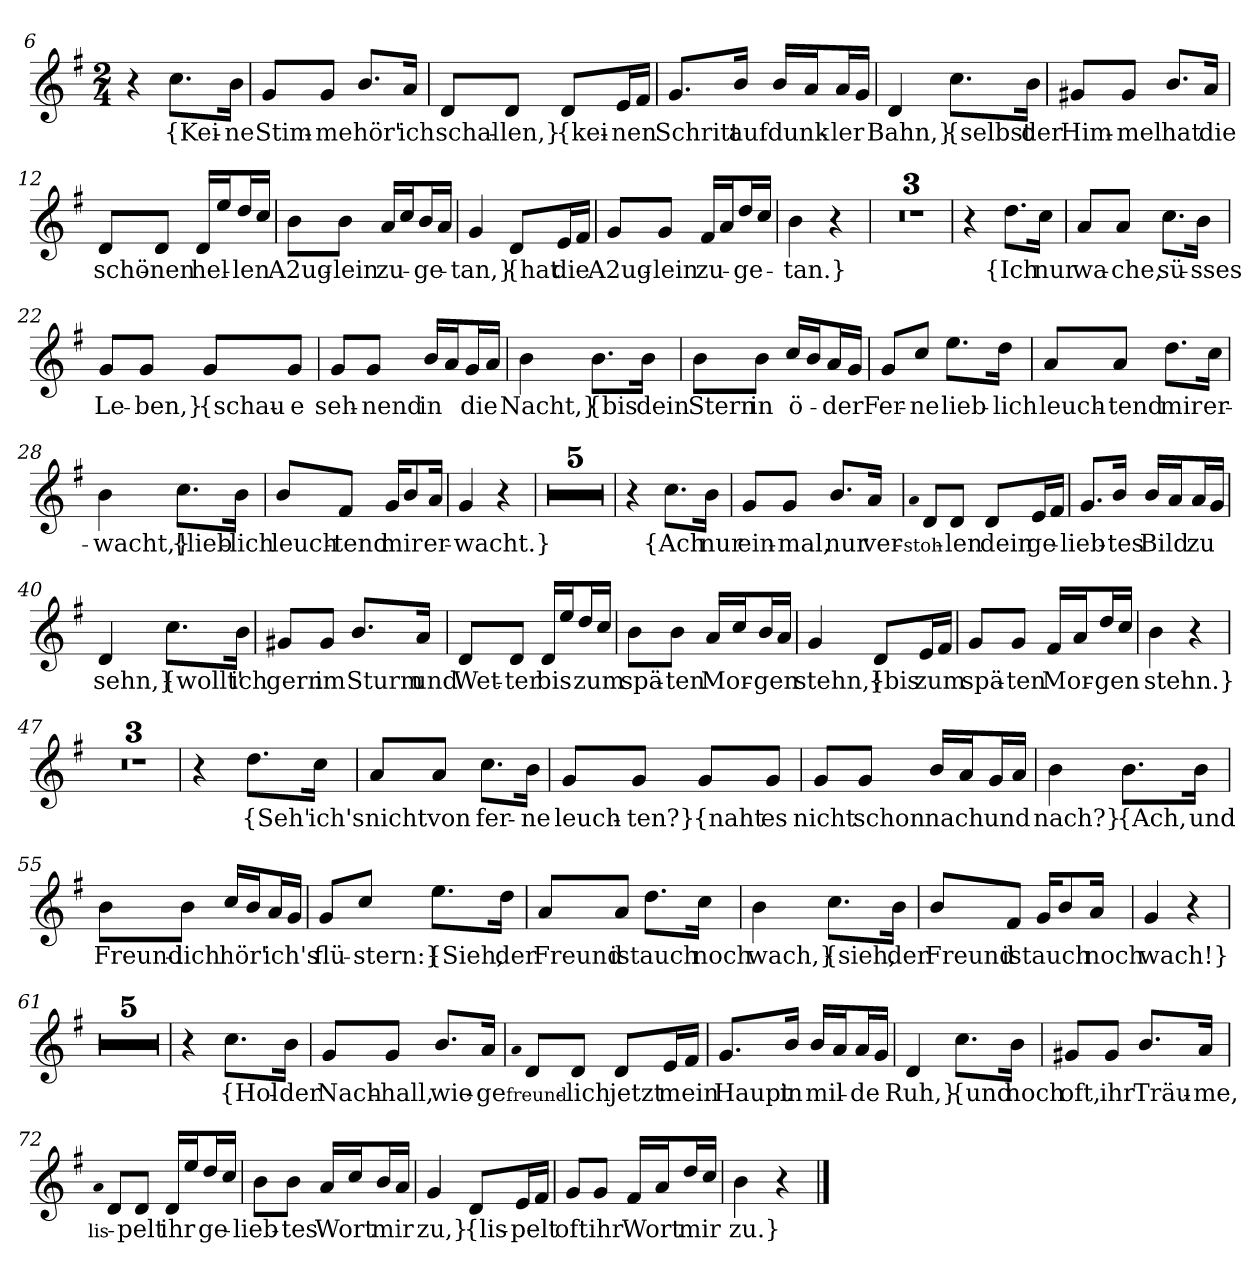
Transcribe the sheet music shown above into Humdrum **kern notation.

**kern	**text
*part1	*part1
*staff1	*staff1
*clefG2	*
*k[f#]	*
*M2/4	*
=6	=6
4r	.
8.cc\L	{Kei-
16b\Jk	-ne
=7	=7
8g/L	Stim-
8g/J	-me
8.b/L	hör'
16a/Jk	ich
=8	=8
8d/L	schal-
8d/J	-len,}
8d/L	{kei-
16e/L	-nen
16f#/JJ	.
=9	=9
8.g/L	Schritt
16b/Jk	auf
16b/LL	dunk-
16a/J	.
16a/L	-ler
16g/JJ	.
=10	=10
4d	Bahn,}
8.cc\L	{selbst
16b\Jk	der
=11	=11
8g#X/L	Him-
8g#/J	-mel
8.b/L	hat
16a/Jk	die
=12	=12
8d/L	schö-
8d/J	-nen
16d/LL	hel-
16ee/J	.
16dd/L	-len
16cc/JJ	.
=13	=13
8b\L	A2ug-
8b\J	lein
16a/LL	zu-
16cc/J	.
16b/L	-ge-
16a/JJ	.
=14	=14
4g	-tan,}
8d/L	{hat
16e/L	die
16f#/JJ	.
=15	=15
8g/L	A2ug-
8g/J	-lein
16f#/LL	zu-
16a/J	.
16dd/L	-ge-
16cc/JJ	.
=16	=16
4b	-tan.}
4r	.
=17	=17
2r	.
=18	=18
2r	.
=19	=19
2r	.
=20	=20
4r	.
8.dd\L	{Ich
16cc\Jk	nur
=21	=21
8a/L	wa-
8a/J	-che,
8.cc\L	sü-
16b\Jk	-sses
=22	=22
8g/L	Le-
8g/J	-ben,}
8g/L	{schau-
8g/J	-e
=23	=23
8g/L	seh-
8g/J	-nend
16b/LL	in
16a/J	.
16g/L	die
16a/JJ	.
=24	=24
4b	Nacht,}
8.b\L	{bis
16b\Jk	dein
=25	=25
8b\L	Stern
8b\J	in
16cc/LL	ö-
16b/J	.
16a/L	-der
16g/JJ	.
=26	=26
8g/L	Fer-
8cc/J	-ne
8.ee\L	lieb-
16dd\Jk	-lich
=27	=27
8a/L	leuch-
8a/J	-tend
8.dd\L	mir
16cc\Jk	er-
=28	=28
4b	-wacht,}
8.cc\L	{lieb-
16b\Jk	-lich
=29	=29
8b/L	leuch-
8f#/J	-tend
16g/KL	mir
8b/	.
16a/Jk	er-
=30	=30
4g	-wacht.}
4r	.
=31	=31
2r	.
=32	=32
2r	.
=33	=33
2r	.
=34	=34
2r	.
=35	=35
2r	.
=36	=36
4r	.
8.cc\L	{Ach
16b\Jk	nur
=37	=37
8g/L	ein-
8g/J	-mal,
8.b/L	nur
16a/Jk	ver-
=38	=38
qa	-stoh-
8d/L	.
8d/J	-len
8d/L	dein
16e/L	ge-
16f#/JJ	.
=39	=39
8.g/L	-lieb-
16b/Jk	-tes
16b/LL	Bild
16a/J	.
16a/L	zu
16g/JJ	.
=40	=40
4d	sehn,}
8.cc\L	{wollt'
16b\Jk	ich
=41	=41
8g#X/L	gern
8g#/J	im
8.b/L	Sturm
16a/Jk	und
=42	=42
8d/L	Wet-
8d/J	-ter
16d/LL	bis
16ee/J	.
16dd/L	zum
16cc/JJ	.
=43	=43
8b\L	spä-
8b\J	-ten
16a/LL	Mor-
16cc/J	.
16b/L	-gen
16a/JJ	.
=44	=44
4g	stehn,}
8d/L	{bis
16e/L	zum
16f#/JJ	.
=45	=45
8g/L	spä-
8g/J	-ten
16f#/LL	Mor-
16a/J	.
16dd/L	-gen
16cc/JJ	.
=46	=46
4b	stehn.}
4r	.
=47	=47
2r	.
=48	=48
2r	.
=49	=49
2r	.
=50	=50
4r	.
8.dd\L	{Seh'
16cc\Jk	ich's
=51	=51
8a/L	nicht
8a/J	von
8.cc\L	fer-
16b\Jk	-ne
=52	=52
8g/L	leuch-
8g/J	-ten?}
8g/L	{naht
8g/J	es
=53	=53
8g/L	nicht
8g/J	schon
16b/LL	nach
16a/J	.
16g/L	und
16a/JJ	.
=54	=54
4b	nach?}
8.b\L	{Ach,
16b\Jk	und
=55	=55
8b\L	Freund-
8b\J	-lich
16cc/LL	hör'
16b/J	.
16a/L	ich's
16g/JJ	.
=56	=56
8g/L	flü-
8cc/J	-stern:}
8.ee\L	{Sieh,
16dd\Jk	der
=57	=57
8a/L	Freund
8a/J	ist
8.dd\L	auch
16cc\Jk	noch
=58	=58
4b	wach,}
8.cc\L	{sieh,
16b\Jk	der
=59	=59
8b/L	Freund
8f#/J	ist
16g/KL	auch
8b/	.
16a/Jk	noch
=60	=60
4g	wach!}
4r	.
=61	=61
2r	.
=62	=62
2r	.
=63	=63
2r	.
=64	=64
2r	.
=65	=65
2r	.
=66	=66
4r	.
8.cc\L	{Hol-
16b\Jk	-der
=67	=67
8g/L	Nach-
8g/J	-hall,
8.b/L	wie-
16a/Jk	-ge
=68	=68
qa	freund-
8d/L	.
8d/J	-lich
8d/L	jetzt
16e/L	mein
16f#/JJ	.
=69	=69
8.g/L	Haupt
16b/Jk	in
16b/LL	mil-
16a/J	.
16a/L	-de
16g/JJ	.
=70	=70
4d	Ruh,}
8.cc\L	{und
16b\Jk	noch
=71	=71
8g#X/L	oft,
8g#/J	ihr
8.b/L	Träu-
16a/Jk	-me,
=72	=72
qa	lis-
8d/L	.
8d/J	-pelt
16d/LL	ihr
16ee/J	.
16dd/L	ge-
16cc/JJ	.
=73	=73
8b\L	-lieb-
8b\J	-tes
16a/LL	Wort
16cc/J	.
16b/L	mir
16a/JJ	.
=74	=74
4g	zu,}
8d/L	{lis-
16e/L	-pelt
16f#/JJ	.
=75	=75
8g/L	oft
8g/J	ihr
16f#/LL	Wort
16a/J	.
16dd/L	mir
16cc/JJ	.
=76	=76
4b	zu.}
4r	.
==	==
*-	*-
